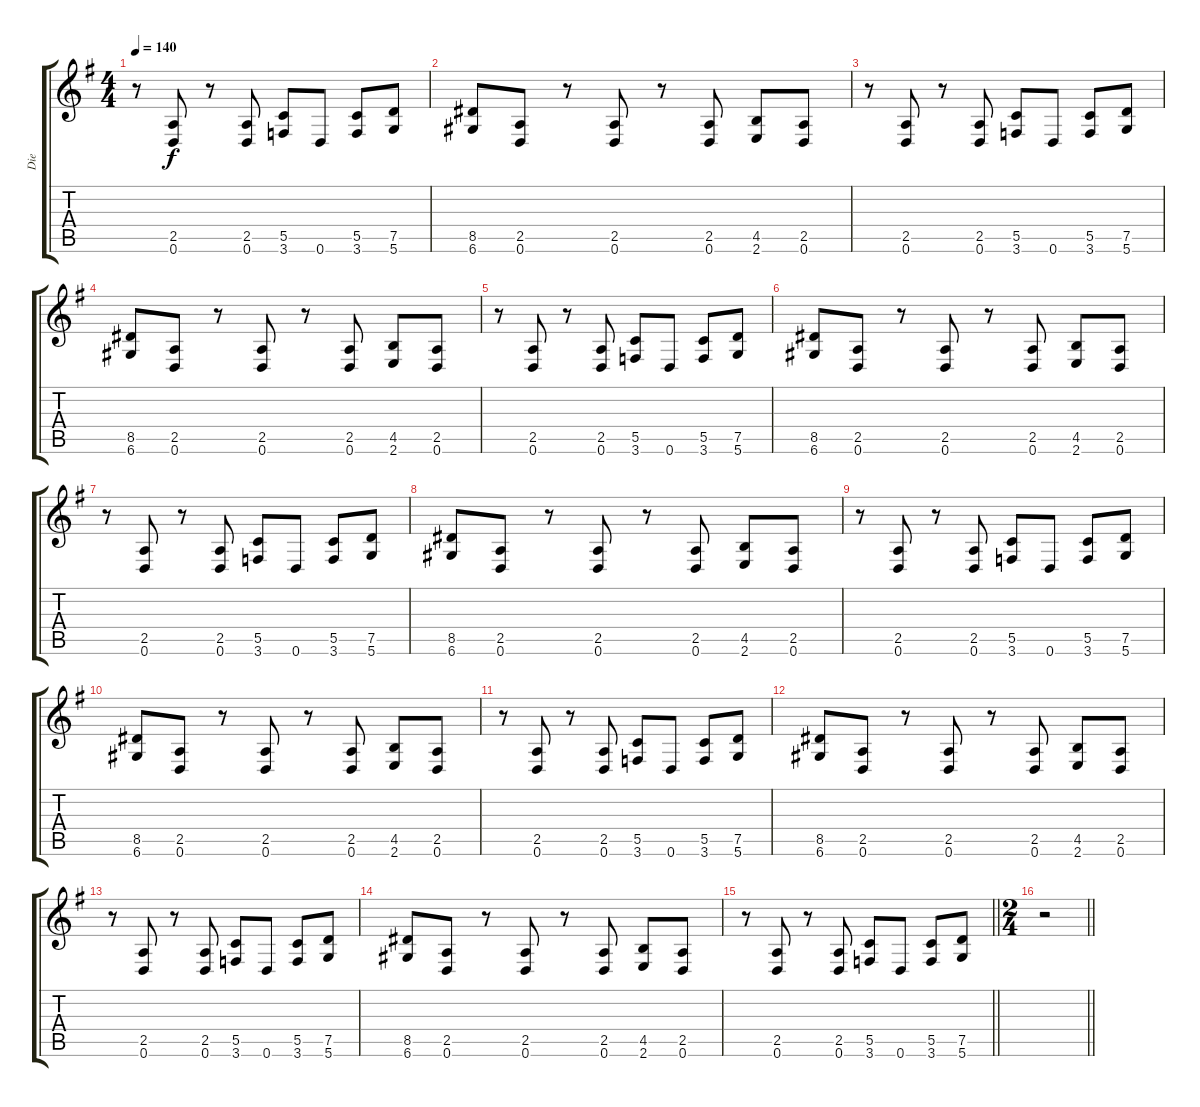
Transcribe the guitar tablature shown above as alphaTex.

\track ("Die" "Die") {instrument electricguitarclean}
\staff {score tabs}
\tuning (D4 A3 F3 C3 G2 D2) {hide}
\ts (4 4)
\tempo 140
\clef g2
\ks g
r.8{dy f} (2.5 0.6).8 r.8 (2.5 0.6).8 (5.5 3.6).8 0.6.8 (5.5 3.6).8 (7.5 5.6).8 |
(8.5 6.6).8 (2.5 0.6).8 r.8 (2.5 0.6).8 r.8 (2.5 0.6).8 (4.5 2.6).8 (2.5 0.6).8 |
r.8 (2.5 0.6).8 r.8 (2.5 0.6).8 (5.5 3.6).8 0.6.8 (5.5 3.6).8 (7.5 5.6).8 |
(8.5 6.6).8 (2.5 0.6).8 r.8 (2.5 0.6).8 r.8 (2.5 0.6).8 (4.5 2.6).8 (2.5 0.6).8 |
r.8 (2.5 0.6).8 r.8 (2.5 0.6).8 (5.5 3.6).8 0.6.8 (5.5 3.6).8 (7.5 5.6).8 |
(8.5 6.6).8 (2.5 0.6).8 r.8 (2.5 0.6).8 r.8 (2.5 0.6).8 (4.5 2.6).8 (2.5 0.6).8 |
r.8 (2.5 0.6).8 r.8 (2.5 0.6).8 (5.5 3.6).8 0.6.8 (5.5 3.6).8 (7.5 5.6).8 |
(8.5 6.6).8{instrument distortionguitar} (2.5 0.6).8 r.8 (2.5 0.6).8 r.8 (2.5 0.6).8 (4.5 2.6).8 (2.5 0.6).8 |
r.8 (2.5 0.6).8 r.8 (2.5 0.6).8 (5.5 3.6).8 0.6.8 (5.5 3.6).8 (7.5 5.6).8 |
(8.5 6.6).8 (2.5 0.6).8 r.8 (2.5 0.6).8 r.8 (2.5 0.6).8 (4.5 2.6).8 (2.5 0.6).8 |
r.8 (2.5 0.6).8 r.8 (2.5 0.6).8 (5.5 3.6).8 0.6.8 (5.5 3.6).8 (7.5 5.6).8 |
(8.5 6.6).8 (2.5 0.6).8 r.8 (2.5 0.6).8 r.8 (2.5 0.6).8 (4.5 2.6).8 (2.5 0.6).8 |
r.8 (2.5 0.6).8 r.8 (2.5 0.6).8 (5.5 3.6).8 0.6.8 (5.5 3.6).8 (7.5 5.6).8 |
(8.5 6.6).8 (2.5 0.6).8 r.8 (2.5 0.6).8 r.8 (2.5 0.6).8 (4.5 2.6).8 (2.5 0.6).8 |
\barLineRight lightlight
r.8 (2.5 0.6).8 r.8 (2.5 0.6).8 (5.5 3.6).8 0.6.8 (5.5 3.6).8 (7.5 5.6).8 |
\ts (2 4)
\barLineRight lightlight
r.2
